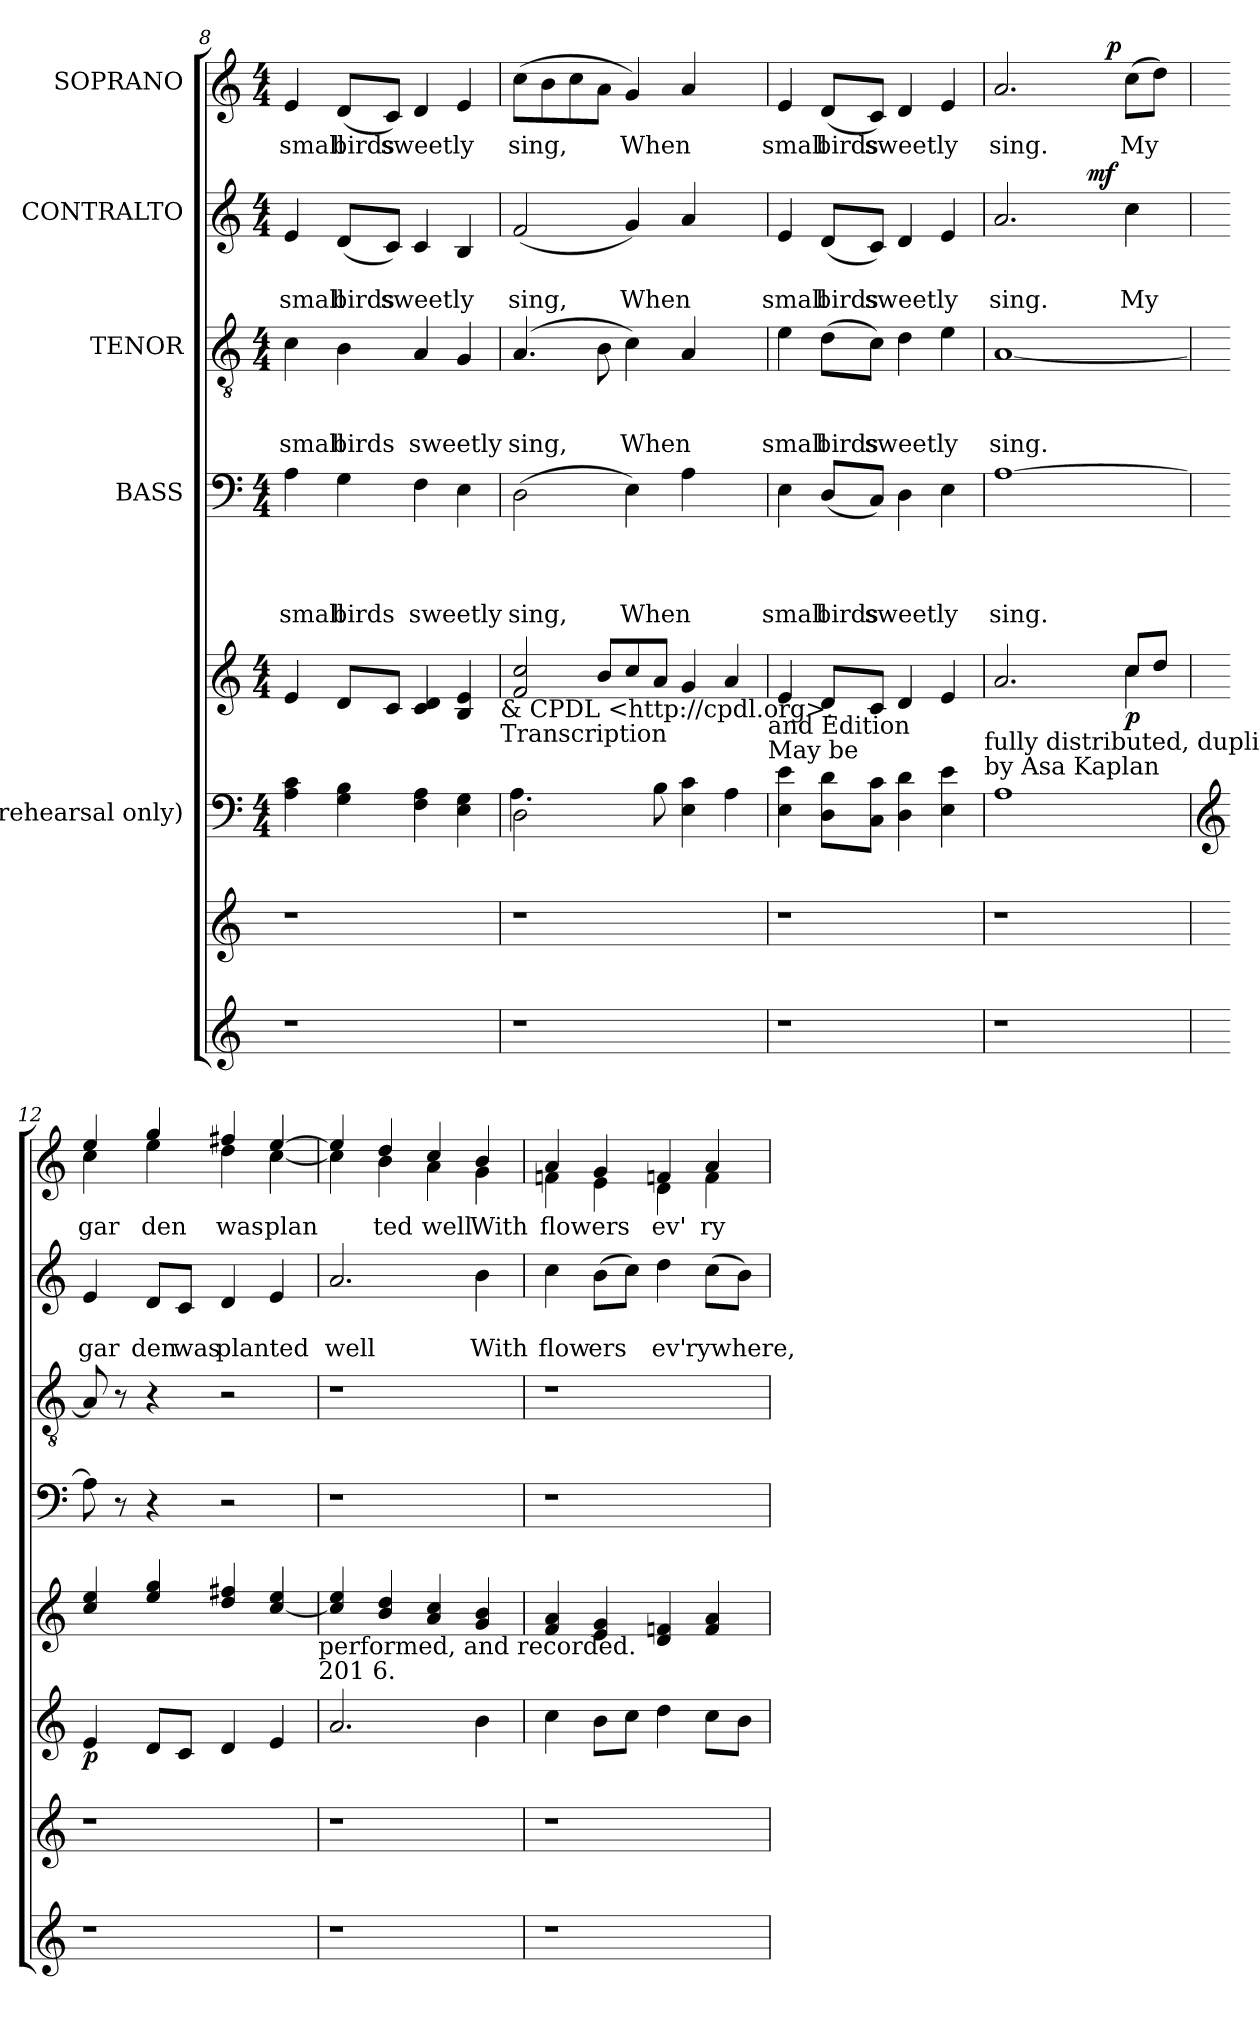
**kern	**kern	**kern	**kern	**dynam	**kern	**text	**text	**text	**text	**kern	**text	**text	**text	**kern	**text	**text	**dynam	**kern	**text	**dynam
*part7	*part6	*part5	*part5	*part5	*part4	*part4	*part4	*part4	*part4	*part3	*part3	*part3	*part3	*part2	*part2	*part2	*part2	*part1	*part1	*part1
*staff8	*staff7	*staff6	*staff5	*staff5/6	*staff4	*staff4	*staff4	*staff4	*staff4	*staff3	*staff3	*staff3	*staff3	*staff2	*staff2	*staff2	*staff2	*staff1	*staff1	*staff1
*	*	*I"(rehearsal only)	*	*	*I"BASS	*	*	*	*	*I"TENOR	*	*	*	*I"CONTRALTO	*	*	*	*I"SOPRANO	*	*
*clefG2	*clefG2	*clefF4	*clefG2	*	*clefF4	*	*	*	*	*clefGv2	*	*	*	*clefG2	*	*	*	*clefG2	*	*
*k[]	*k[]	*k[]	*k[]	*	*k[]	*	*	*	*	*k[]	*	*	*	*k[]	*	*	*	*k[]	*	*
*C:	*C:	*C:	*C:	*	*C:	*	*	*	*	*C:	*	*	*	*C:	*	*	*	*C:	*	*
*	*	*M4/4	*M4/4	*	*M4/4	*	*	*	*	*M4/4	*	*	*	*M4/4	*	*	*	*M4/4	*	*
=8	=8	=8	=8	=8	=8	=8	=8	=8	=8	=8	=8	=8	=8	=8	=8	=8	=8	=8	=8	=8
!	!	!	!	!	!	!	!	!	!LO:LY:b	!	!	!	!LO:LY:b	!	!	!LO:LY:b	!	!	!LO:LY:b	!
1r	1r	4A\ 4c\	4e/	.	4A\	.	.	.	small	4c\	.	.	small	4e/	.	small	.	4e/	small	.
!	!	!	!	!	!	!	!	!	!LO:LY:b	!	!	!	!LO:LY:b	!	!	!LO:LY:b	!	!	!LO:LY:b	!
.	.	4G\ 4B\	8d/L	.	4G\	.	.	.	birds	4B\	.	.	birds	(<8d/L	.	birds	.	(<8d/L	birds	.
!	!	!	!	!	!	!	!	!	!	!	!	!	!	!	!	!LO:LY:b	!	!	!LO:LY:b	!
.	.	.	8c/J	.	.	.	.	.	.	.	.	.	.	8c/J)	.	sweetly	.	8c/J)	sweetly	.
!	!	!	!	!	!	!	!	!	!LO:LY:b	!	!	!	!LO:LY:b	!	!	!	!	!	!	!
.	.	4F\ 4A\	4c/ 4d/	.	4F\	.	.	.	sweetly	4A/	.	.	sweetly	4c/	.	.	.	4d/	.	.
.	.	4E\ 4G\	4B/ 4e/	.	4E\	.	.	.	.	4G/	.	.	.	4B/	.	.	.	4e/	.	.
!	!	!	!LO:TX:b:t=& CPDL <http&colon;//cpdl.org>.	!	!	!	!	!	!	!	!	!	!	!	!	!	!	!	!	!
!	!	!	!LO:TX:b:t=Transcription	!	!	!	!	!	!	!	!	!	!	!	!	!	!	!	!	!
=9	=9	=9	=9	=9	=9	=9	=9	=9	=9	=9	=9	=9	=9	=9	=9	=9	=9	=9	=9	=9
*	*	*^	*^	*	*	*	*	*	*	*	*	*	*	*	*	*	*	*	*	*
*	*	*	*	*	*^	*	*	*	*	*	*	*	*	*	*	*	*	*	*	*	*	*
!	!	!	!	!	!	!	!	!	!	!	!	!LO:LY:b	!	!	!	!LO:LY:b	!	!	!LO:LY:b	!	!	!LO:LY:b	!
1r	1r	2D\	4.A\	2f/ 2cc/	4.ryy	1ryy	.	(>2D\	.	.	.	sing,	(4.A/	.	.	sing,	(<2f/	.	sing,	.	(>8cc\L	sing,	.
.	.	.	.	.	.	.	.	.	.	.	.	.	.	.	.	.	.	.	.	.	8b\	.	.
.	.	.	.	.	.	.	.	.	.	.	.	.	.	.	.	.	.	.	.	.	8cc\	.	.
.	.	.	4ryy	.	8b/L	.	.	.	.	.	.	.	8B\	.	.	.	.	.	.	.	8a\J	.	.
!	!	!	!	!	!	!	!	!	!	!	!	!LO:LY:b	!	!	!	!LO:LY:b	!	!	!LO:LY:b	!	!	!LO:LY:b	!
.	.	2.ryy	.	2.ryy	8cc/	.	.	4E\)	.	.	.	When	4c\)	.	.	When	4g/)	.	When	.	4g/)	When	.
.	.	.	8B\	.	8a/J	.	.	.	.	.	.	.	.	.	.	.	.	.	.	.	.	.	.
.	.	.	4E\ 4c\	.	4g/	.	.	4A\	.	.	.	.	4A/	.	.	.	4a/	.	.	.	4a/	.	.
4ryy	4ryy	.	4A\	.	4ryy	4a/	.	4ryy	.	.	.	.	4ryy	.	.	.	4ryy	.	.	.	4ryy	.	.
!	!	!	!	!	!	!LO:TX:b:t=and Edition	!	!	!	!	!	!	!	!	!	!	!	!	!	!	!	!	!
!	!	!	!	!	!	!LO:TX:b:t=May be	!	!	!	!	!	!	!	!	!	!	!	!	!	!	!	!	!
=10	=10	=10	=10	=10	=10	=10	=10	=10	=10	=10	=10	=10	=10	=10	=10	=10	=10	=10	=10	=10	=10	=10	=10
!	!	!	!	!	!	!	!	!	!	!	!	!LO:LY:b	!	!	!	!LO:LY:b	!	!	!LO:LY:b	!	!	!LO:LY:b	!
*	*	*v	*v	*	*	*	*	*	*	*	*	*	*	*	*	*	*	*	*	*	*	*	*
*	*	*	*v	*v	*v	*	*	*	*	*	*	*	*	*	*	*	*	*	*	*	*	*
1r	1r	4E\ 4e\	4e/	.	4E\	.	.	.	small	4e\	.	.	small	4e/	.	small	.	4e/	small	.
!	!	!	!	!	!	!	!	!	!LO:LY:b	!	!	!	!LO:LY:b	!	!	!LO:LY:b	!	!	!LO:LY:b	!
.	.	8D\ 8d\L	8d/L	.	(<8D/L	.	.	.	birds	(>8d\L	.	.	birds	(<8d/L	.	birds	.	(<8d/L	birds	.
!	!	!	!	!	!	!	!	!	!LO:LY:b	!	!	!	!LO:LY:b	!	!	!LO:LY:b	!	!	!LO:LY:b	!
.	.	8C\ 8c\J	8c/J	.	8C/J)	.	.	.	sweetly	8c\J)	.	.	sweetly	8c/J)	.	sweetly	.	8c/J)	sweetly	.
.	.	4D\ 4d\	4d/	.	4D\	.	.	.	.	4d\	.	.	.	4d/	.	.	.	4d/	.	.
.	.	4E\ 4e\	4e/	.	4E\	.	.	.	.	4e\	.	.	.	4e/	.	.	.	4e/	.	.
!	!	!	!LO:TX:b:t=fully distributed, duplicated,	!	!	!	!	!	!	!	!	!	!	!	!	!	!	!	!	!
!	!	!	!LO:TX:b:t=by Asa Kaplan	!	!	!	!	!	!	!	!	!	!	!	!	!	!	!	!	!
=11	=11	=11	=11	=11	=11	=11	=11	=11	=11	=11	=11	=11	=11	=11	=11	=11	=11	=11	=11	=11
*	*	*	*^	*	*	*	*	*	*	*	*	*	*	*	*	*	*	*	*	*
!	!	!	!	!	!	!	!	!	!	!LO:LY:b	!	!	!	!LO:LY:b	!	!	!LO:LY:b	!	!	!LO:LY:b	!
*	*	*	*	*	*	*	*	*	*	*	*	*	*	*	*^	*	*	*	*^	*	*
1r	1r	1A	2.a/	2.ryy	.	[>1A	.	.	.	sing.	[<1A	.	.	sing.	2.a/	2ryy	.	sing.	.	2.a/	2ryy	sing.	.
.	.	.	.	.	.	.	.	.	.	.	.	.	.	.	.	8ryy	.	.	.	.	8.ryy	.	.
!	!	!	!	!	!	!	!	!	!	!	!	!	!	!	!	!	!	!	!LO:DY:a	!	!	!	!
.	.	.	.	.	.	.	.	.	.	.	.	.	.	.	.	4.ryy	.	.	mf	.	.	.	.
!	!	!	!	!	!	!	!	!	!	!	!	!	!	!	!	!	!	!	!	!	!	!	!LO:DY:a
.	.	.	.	.	.	.	.	.	.	.	.	.	.	.	.	.	.	.	.	.	4ryy	.	p
!	!	!	!	!	!LO:DY:b	!	!	!	!	!	!	!	!	!	!	!	!	!LO:LY:b	!	!	!	!LO:LY:b	!
.	.	.	8cc/L	4cc\	p	.	.	.	.	.	.	.	.	.	4cc\	.	.	My	.	(>8cc\L	.	My	.
.	.	.	8dd/J	.	.	.	.	.	.	.	.	.	.	.	.	.	.	.	.	8dd\J)	.	.	.
.	.	.	.	.	.	.	.	.	.	.	.	.	.	.	.	.	.	.	.	.	16ryy	.	.
!	!	!	!	!LO:TX:b:t=<pefty@aya.yale.edu>,	!	!	!	!	!	!	!	!	!	!	!	!	!	!	!	!	!	!	!
*	*	*	*v	*v	*	*	*	*	*	*	*	*	*	*	*v	*v	*	*	*	*	*	*	*
=12	=12	=12	=12	=12	=12	=12	=12	=12	=12	=12	=12	=12	=12	=12	=12	=12	=12	=12	=12	=12	=12
*	*	*clefG2	*	*	*	*	*	*	*	*	*	*	*	*	*	*	*	*	*	*	*
*	*	*	*^	*	*	*	*	*	*	*	*	*	*	*^	*	*	*	*	*	*	*
!	!	!	!	!	!LO:DY:b=2	!	!	!	!	!	!	!	!	!	!	!	!	!LO:LY:b	!	!	!	!LO:LY:b	!
*	*	*	*v	*v	*	*	*	*	*	*	*	*	*	*	*v	*v	*	*	*	*	*	*	*
1r	1r	4e/	4cc/ 4ee/	p	8A\]	.	.	.	.	8A/]	.	.	.	4e/	.	gar	.	4ee/	4cc\	gar	.
.	.	.	.	.	8r	.	.	.	.	8r	.	.	.	.	.	.	.	.	.	.	.
!	!	!	!	!	!	!	!	!	!	!	!	!	!	!	!	!LO:LY:b	!	!	!	!LO:LY:b	!
.	.	8d/L	4ee/ 4gg/	.	4r	.	.	.	.	4r	.	.	.	8d/L	.	den	.	4gg/	4ee\	den	.
!	!	!	!	!	!	!	!	!	!	!	!	!	!	!	!	!LO:LY:b	!	!	!	!	!
.	.	8c/J	.	.	.	.	.	.	.	.	.	.	.	8c/J	.	was	.	.	.	.	.
!	!	!	!	!	!	!	!	!	!	!	!	!	!	!	!	!LO:LY:b	!	!	!	!LO:LY:b	!
.	.	4d/	4dd/ 4ff#X/	.	2r	.	.	.	.	2r	.	.	.	4d/	.	planted	.	4ff#X/	4dd\	was	.
!	!	!	!	!	!	!	!	!	!	!	!	!	!	!	!	!	!	!	!	!LO:LY:b	!
.	.	4e/	[>4cc/ 4ee/	.	.	.	.	.	.	.	.	.	.	4e/	.	.	.	[>4ee/	[>4cc\	plan	.
!	!	!	!LO:TX:b:t=performed, and recorded.	!	!	!	!	!	!	!	!	!	!	!	!	!	!	!	!	!	!
!	!	!	!LO:TX:b:t=201 6.	!	!	!	!	!	!	!	!	!	!	!	!	!	!	!	!	!	!
!!LO:LB:g=z	!!
=13	=13	=13	=13	=13	=13	=13	=13	=13	=13	=13	=13	=13	=13	=13	=13	=13	=13	=13	=13	=13	=13
!	!	!	!	!	!	!	!	!	!	!	!	!	!	!	!	!LO:LY:b	!	!	!	!	!
1r	1r	2.a/	4cc/] 4ee/	.	1r	.	.	.	.	1r	.	.	.	2.a/	.	well	.	4ee/]	4cc\]	.	.
!	!	!	!	!	!	!	!	!	!	!	!	!	!	!	!	!	!	!	!	!LO:LY:b	!
.	.	.	4b/ 4dd/	.	.	.	.	.	.	.	.	.	.	.	.	.	.	4dd/	4b\	ted	.
!	!	!	!	!	!	!	!	!	!	!	!	!	!	!	!	!	!	!	!	!LO:LY:b	!
.	.	.	4a/ 4cc/	.	.	.	.	.	.	.	.	.	.	.	.	.	.	4cc/	4a\	well	.
!	!	!	!	!	!	!	!	!	!	!	!	!	!	!	!	!LO:LY:b	!	!	!	!LO:LY:b	!
.	.	4b\	4g/ 4b/	.	.	.	.	.	.	.	.	.	.	4b\	.	With	.	4b/	4g\	With	.
=14	=14	=14	=14	=14	=14	=14	=14	=14	=14	=14	=14	=14	=14	=14	=14	=14	=14	=14	=14	=14	=14
!	!	!	!	!	!	!	!	!	!	!	!	!	!	!	!	!LO:LY:b	!	!	!	!LO:LY:b	!
1r	1r	4cc\	4f/ 4a/	.	1r	.	.	.	.	1r	.	.	.	4cc\	.	flow	.	4a/	4fni\	flowers	.
!	!	!	!	!	!	!	!	!	!	!	!	!	!	!	!	!LO:LY:b	!	!	!	!	!
.	.	8b\L	4e/ 4g/	.	.	.	.	.	.	.	.	.	.	(>8b\L	.	ers	.	4g/	4e\	.	.
.	.	8cc\J	.	.	.	.	.	.	.	.	.	.	.	8cc\J)	.	.	.	.	.	.	.
!	!	!	!	!	!	!	!	!	!	!	!	!	!	!	!	!LO:LY:b	!	!	!	!LO:LY:b	!
.	.	4dd\	4d/ 4fn/	.	.	.	.	.	.	.	.	.	.	4dd\	.	ev'	.	4fn/	4d\	ev'	.
!	!	!	!	!	!	!	!	!	!	!	!	!	!	!	!	!LO:LY:b	!	!	!	!LO:LY:b	!
.	.	8cc\L	4f/ 4a/	.	.	.	.	.	.	.	.	.	.	(>8cc\L	.	rywhere,	.	4a/	4f\	ry	.
.	.	8b\J	.	.	.	.	.	.	.	.	.	.	.	8b\J)	.	.	.	.	.	.	.
*	*	*	*	*	*	*	*	*	*	*	*	*	*	*	*	*	*	*v	*v	*	*
=	=	=	=	=	=	=	=	=	=	=	=	=	=	=	=	=	=	=	=	=
*-	*-	*-	*-	*-	*-	*-	*-	*-	*-	*-	*-	*-	*-	*-	*-	*-	*-	*-	*-	*-
